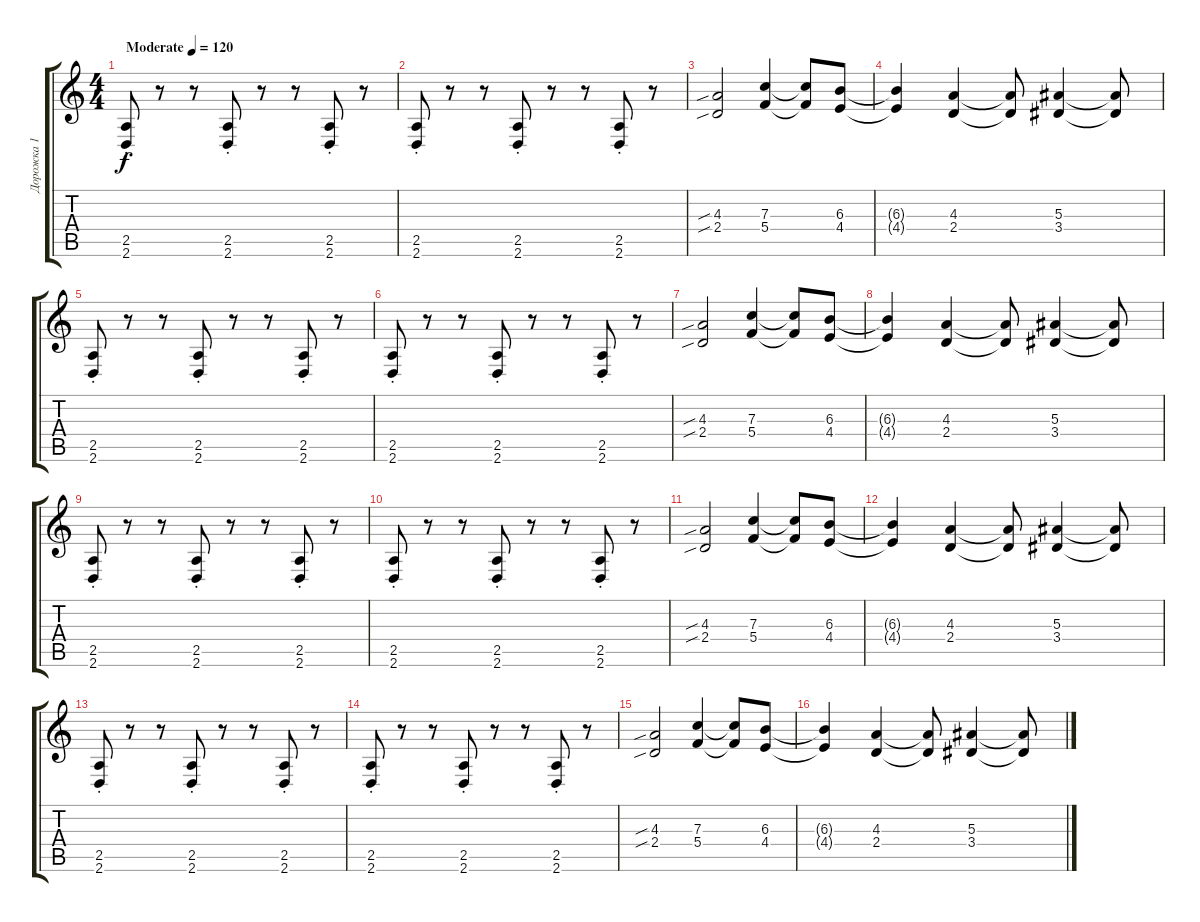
\track ("Дорожка 1" "Дорожка 1") {instrument distortionguitar}
\staff {score tabs}
\tuning (D4 A3 F3 C3 G2 C2) {hide}
\ts (4 4)
\tempo (120 "Moderate")
\clef g2
\ks c
(2.5{st} 2.6{st}).8{dy f instrument distortionguitar} r.8 r.8 (2.5{st} 2.6{st}).8 r.8 r.8 (2.5{st} 2.6{st}).8 r.8 |
(2.5{st} 2.6{st}).8 r.8 r.8 (2.5{st} 2.6{st}).8 r.8 r.8 (2.5{st} 2.6{st}).8 r.8 |
(4.3{sib} 2.4{sib}).2 (7.3 5.4).4 (7.3{t} 5.4{t}).8 (6.3 4.4).8 |
(6.3{t} 4.4{t}).4 (4.3 2.4).4 (4.3{t} 2.4{t}).8 (5.3 3.4).4 (5.3{t} 3.4{t}).8 |
(2.5{st} 2.6{st}).8 r.8 r.8 (2.5{st} 2.6{st}).8 r.8 r.8 (2.5{st} 2.6{st}).8 r.8 |
(2.5{st} 2.6{st}).8 r.8 r.8 (2.5{st} 2.6{st}).8 r.8 r.8 (2.5{st} 2.6{st}).8 r.8 |
(4.3{sib} 2.4{sib}).2 (7.3 5.4).4 (7.3{t} 5.4{t}).8 (6.3 4.4).8 |
(6.3{t} 4.4{t}).4 (4.3 2.4).4 (4.3{t} 2.4{t}).8 (5.3 3.4).4 (5.3{t} 3.4{t}).8 |
(2.5{st} 2.6{st}).8 r.8 r.8 (2.5{st} 2.6{st}).8 r.8 r.8 (2.5{st} 2.6{st}).8 r.8 |
(2.5{st} 2.6{st}).8 r.8 r.8 (2.5{st} 2.6{st}).8 r.8 r.8 (2.5{st} 2.6{st}).8 r.8 |
(4.3{sib} 2.4{sib}).2 (7.3 5.4).4 (7.3{t} 5.4{t}).8 (6.3 4.4).8 |
(6.3{t} 4.4{t}).4 (4.3 2.4).4 (4.3{t} 2.4{t}).8 (5.3 3.4).4 (5.3{t} 3.4{t}).8 |
(2.5{st} 2.6{st}).8 r.8 r.8 (2.5{st} 2.6{st}).8 r.8 r.8 (2.5{st} 2.6{st}).8 r.8 |
(2.5{st} 2.6{st}).8 r.8 r.8 (2.5{st} 2.6{st}).8 r.8 r.8 (2.5{st} 2.6{st}).8 r.8 |
(4.3{sib} 2.4{sib}).2 (7.3 5.4).4 (7.3{t} 5.4{t}).8 (6.3 4.4).8 |
(6.3{t} 4.4{t}).4 (4.3 2.4).4 (4.3{t} 2.4{t}).8 (5.3 3.4).4 (5.3{t} 3.4{t}).8
